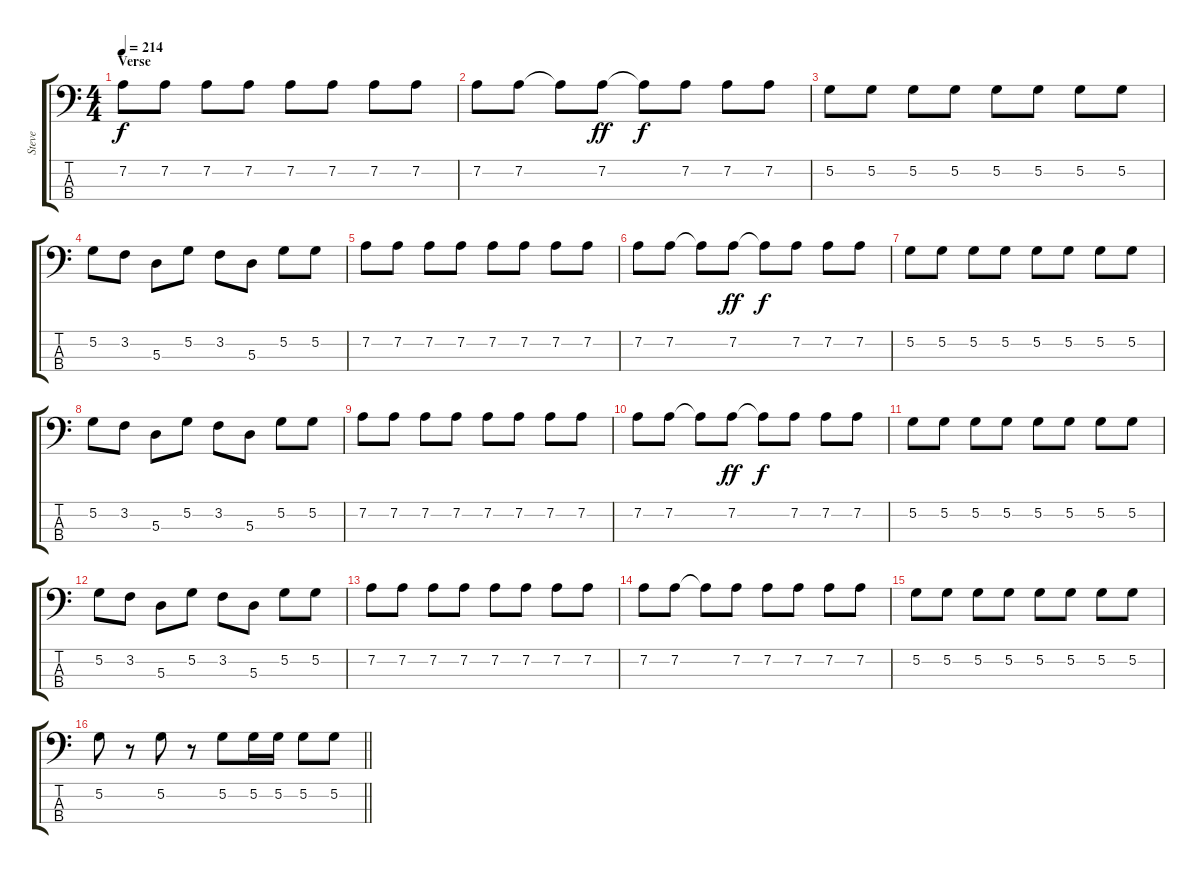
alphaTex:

\track ("Steve" "Steve") {instrument electricbassfinger}
\staff {score tabs}
\tuning (G2 D2 A1 E1) {hide}
\ts (4 4)
\section ("" "Verse")
\tempo 214
\clef f4
\ks c
7.2.8{dy f} 7.2.8 7.2.8 7.2.8 7.2.8 7.2.8 7.2.8 7.2.8 |
7.2.8 7.2.8 7.2{t}.8 7.2.8{dy ff} 7.2{t}.8{dy f} 7.2.8 7.2.8 7.2.8 |
5.2.8 5.2.8 5.2.8 5.2.8 5.2.8 5.2.8 5.2.8 5.2.8 |
5.2.8 3.2.8 5.3.8 5.2.8 3.2.8 5.3.8 5.2.8 5.2.8 |
7.2.8 7.2.8 7.2.8 7.2.8 7.2.8 7.2.8 7.2.8 7.2.8 |
7.2.8 7.2.8 7.2{t}.8 7.2.8{dy ff} 7.2{t}.8{dy f} 7.2.8 7.2.8 7.2.8 |
5.2.8 5.2.8 5.2.8 5.2.8 5.2.8 5.2.8 5.2.8 5.2.8 |
5.2.8 3.2.8 5.3.8 5.2.8 3.2.8 5.3.8 5.2.8 5.2.8 |
7.2.8 7.2.8 7.2.8 7.2.8 7.2.8 7.2.8 7.2.8 7.2.8 |
7.2.8 7.2.8 7.2{t}.8 7.2.8{dy ff} 7.2{t}.8{dy f} 7.2.8 7.2.8 7.2.8 |
5.2.8 5.2.8 5.2.8 5.2.8 5.2.8 5.2.8 5.2.8 5.2.8 |
5.2.8 3.2.8 5.3.8 5.2.8 3.2.8 5.3.8 5.2.8 5.2.8 |
7.2.8 7.2.8 7.2.8 7.2.8 7.2.8 7.2.8 7.2.8 7.2.8 |
7.2.8 7.2.8 7.2{t}.8 7.2.8 7.2.8 7.2.8 7.2.8 7.2.8 |
5.2.8 5.2.8 5.2.8 5.2.8 5.2.8 5.2.8 5.2.8 5.2.8 |
\barLineRight lightlight
5.2.8 r.8 5.2.8 r.8 5.2.8 5.2.16 5.2.16 5.2.8 5.2.8
